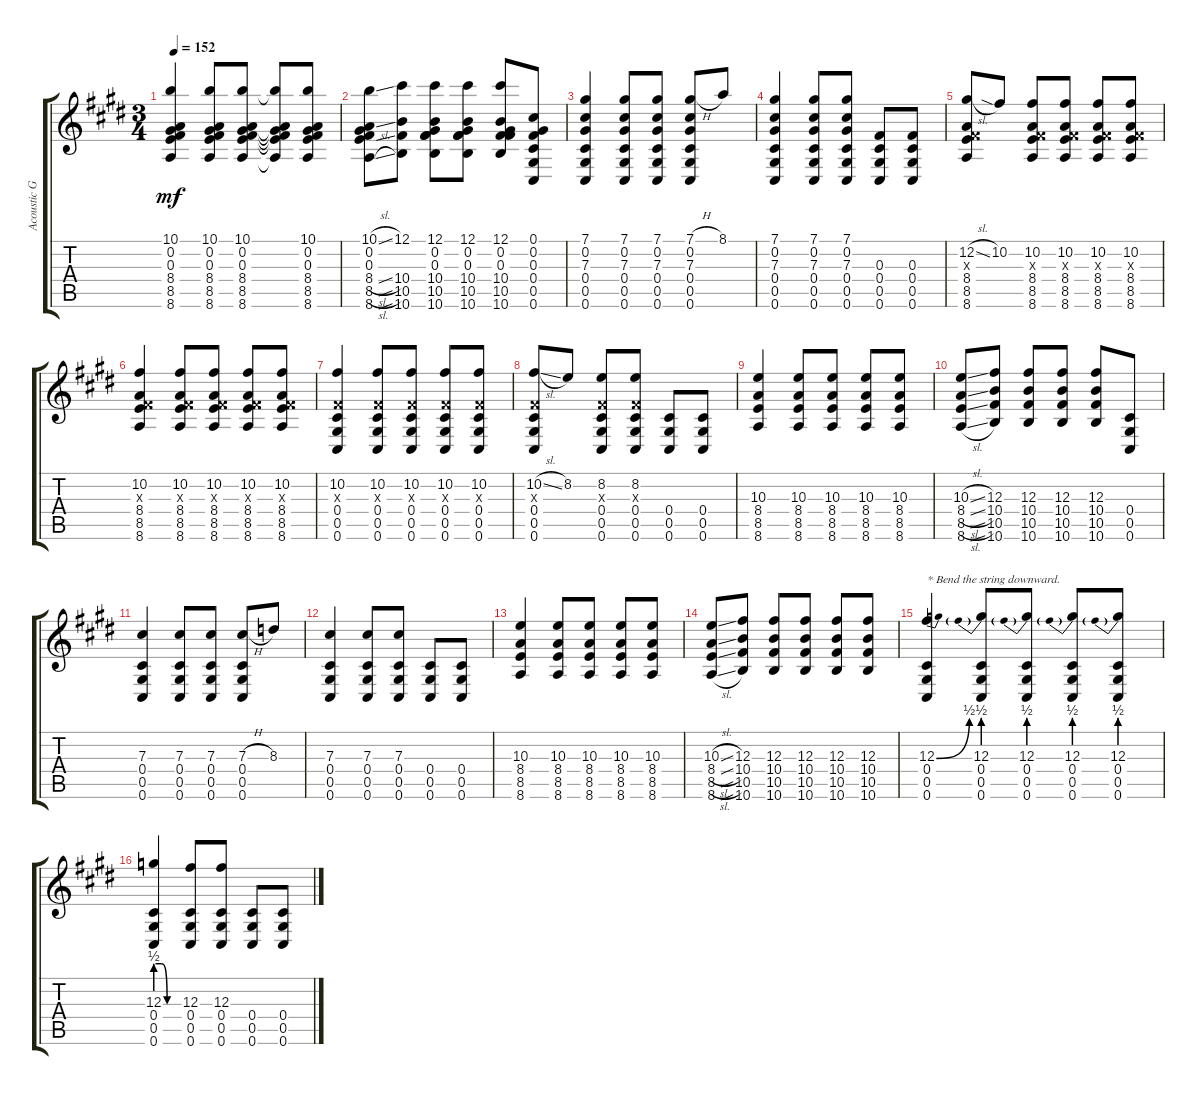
\track ("Acoustic Guitar" "Acoustic G") {instrument acousticguitarsteel}
\staff {score tabs}
\tuning (Db4 Ab3 Gb3 Db3 Ab2 Db2) {hide}
\ts (3 4)
\tempo 152
\clef g2
\ks c#minor
(10.1 0.2 0.3 8.4 8.5 8.6).4{dy mf} (10.1 0.2 0.3 8.4 8.5 8.6).8 (10.1 0.2 0.3 8.4 8.5 8.6).8 (10.1{t} 0.2{t} 0.3{t} 8.4{t} 8.5{t} 8.6{t}).8 (10.1 0.2 0.3 8.4 8.5 8.6).8 |
(10.1{sl} 0.2 0.3 8.4{sl} 8.5{sl} 8.6{sl}).8 (12.1 10.4 10.5 10.6).8 (12.1 0.2 0.3 10.4 10.5 10.6).8 (12.1 0.2 0.3 10.4 10.5 10.6).8 (12.1 0.2 0.3 10.4 10.5 10.6).8 (0.1 0.2 0.3 0.4 0.5 0.6).8 |
(7.1 0.2 7.3 0.4 0.5 0.6).4 (7.1 0.2 7.3 0.4 0.5 0.6).8 (7.1 0.2 7.3 0.4 0.5 0.6).8 (7.1{h} 0.2 7.3 0.4 0.5 0.6).8 8.1.8 |
(7.1 0.2 7.3 0.4 0.5 0.6).4 (7.1 0.2 7.3 0.4 0.5 0.6).8 (7.1 0.2 7.3 0.4 0.5 0.6).8 (0.3 0.4 0.5 0.6).8 (0.3 0.4 0.5 0.6).8 |
(12.2{sl} 0.3{x} 8.4 8.5 8.6).8 10.2.8 (10.2 0.3{x} 8.4 8.5 8.6).8 (10.2 0.3{x} 8.4 8.5 8.6).8 (10.2 0.3{x} 8.4 8.5 8.6).8 (10.2 0.3{x} 8.4 8.5 8.6).8 |
(10.2 0.3{x} 8.4 8.5 8.6).4 (10.2 0.3{x} 8.4 8.5 8.6).8 (10.2 0.3{x} 8.4 8.5 8.6).8 (10.2 0.3{x} 8.4 8.5 8.6).8 (10.2 0.3{x} 8.4 8.5 8.6).8 |
(10.2 0.3{x} 0.4 0.5 0.6).4 (10.2 0.3{x} 0.4 0.5 0.6).8 (10.2 0.3{x} 0.4 0.5 0.6).8 (10.2 0.3{x} 0.4 0.5 0.6).8 (10.2 0.3{x} 0.4 0.5 0.6).8 |
(10.2{sl} 0.3{x} 0.4 0.5 0.6).8 8.2.8 (8.2 0.3{x} 0.4 0.5 0.6).8 (8.2 0.3{x} 0.4 0.5 0.6).8 (0.4 0.5 0.6).8 (0.4 0.5 0.6).8 |
(10.3 8.4 8.5 8.6).4 (10.3 8.4 8.5 8.6).8 (10.3 8.4 8.5 8.6).8 (10.3 8.4 8.5 8.6).8 (10.3 8.4 8.5 8.6).8 |
(10.3{sl} 8.4{sl} 8.5{sl} 8.6{sl}).8 (12.3 10.4 10.5 10.6).8 (12.3 10.4 10.5 10.6).8 (12.3 10.4 10.5 10.6).8 (12.3 10.4 10.5 10.6).8 (0.4 0.5 0.6).8 |
(7.3 0.4 0.5 0.6).4 (7.3 0.4 0.5 0.6).8 (7.3 0.4 0.5 0.6).8 (7.3{h} 0.4 0.5 0.6).8 8.3.8 |
(7.3 0.4 0.5 0.6).4 (7.3 0.4 0.5 0.6).8 (7.3 0.4 0.5 0.6).8 (0.4 0.5 0.6).8 (0.4 0.5 0.6).8 |
(10.3 8.4 8.5 8.6).4 (10.3 8.4 8.5 8.6).8 (10.3 8.4 8.5 8.6).8 (10.3 8.4 8.5 8.6).8 (10.3 8.4 8.5 8.6).8 |
(10.3{sl} 8.4{sl} 8.5{sl} 8.6{sl}).8 (12.3 10.4 10.5 10.6).8 (12.3 10.4 10.5 10.6).8 (12.3 10.4 10.5 10.6).8 (12.3 10.4 10.5 10.6).8 (12.3 10.4 10.5 10.6).8 |
(12.3{be (bend 0 0 60 2)} 0.4 0.5 0.6).4{txt "* Bend the string downward."} (12.3{be (prebend 0 2 60 2)} 0.4 0.5 0.6).8 (12.3{be (prebend 0 2 60 2)} 0.4 0.5 0.6).8 (12.3{be (prebend 0 2 60 2)} 0.4 0.5 0.6).8 (12.3{be (prebend 0 2 60 2)} 0.4 0.5 0.6).8 |
(12.3{be (custom 0 2 15 2 30 0 60 0)} 0.4 0.5 0.6).4 (12.3 0.4 0.5 0.6).8 (12.3 0.4 0.5 0.6).8 (0.4 0.5 0.6).8 (0.4 0.5 0.6).8
